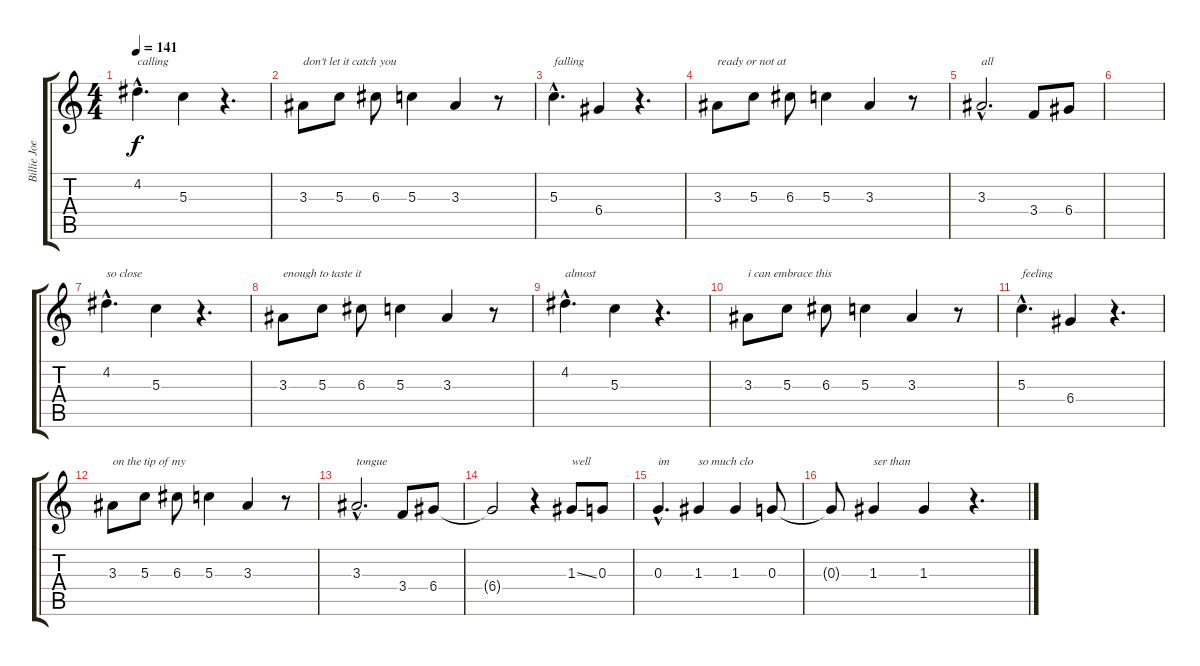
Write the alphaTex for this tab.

\track ("Billie Joe (Vocals)" "Billie Joe") {instrument overdrivenguitar}
\staff {score tabs}
\tuning (E4 B3 G3 D3 A2 E2) {hide}
\ts (4 4)
\tempo 141
\clef g2
\ks c
4.2{hac}.4{d txt "calling" dy f} 5.3.4 r.4{d} |
3.3.8{txt "don't let it catch you"} 5.3.8 6.3.8 5.3.4 3.3.4 r.8 |
5.3{hac}.4{d txt "falling"} 6.4.4 r.4{d} |
3.3.8{txt "ready or not at"} 5.3.8 6.3.8 5.3.4 3.3.4 r.8 |
3.3{hac}.2{d txt "all"} 3.4.8 6.4.8 |
|
4.2{hac}.4{d txt "so close"} 5.3.4 r.4{d} |
3.3.8{txt "enough to taste it"} 5.3.8 6.3.8 5.3.4 3.3.4 r.8 |
4.2{hac}.4{d txt "almost"} 5.3.4 r.4{d} |
3.3.8{txt "i can embrace this"} 5.3.8 6.3.8 5.3.4 3.3.4 r.8 |
5.3{hac}.4{d txt "feeling"} 6.4.4 r.4{d} |
3.3.8{txt "on the tip of my"} 5.3.8 6.3.8 5.3.4 3.3.4 r.8 |
3.3{hac}.2{d txt "tongue"} 3.4.8 6.4.8 |
6.4{t}.2 r.4 1.3{ss}.8{txt "well"} 0.3.8 |
0.3{hac}.4{d txt "im"} 1.3.4{txt "so much clo "} 1.3.4 0.3.8 |
0.3{t}.8 1.3.4{txt "ser than"} 1.3.4 r.4{d}
